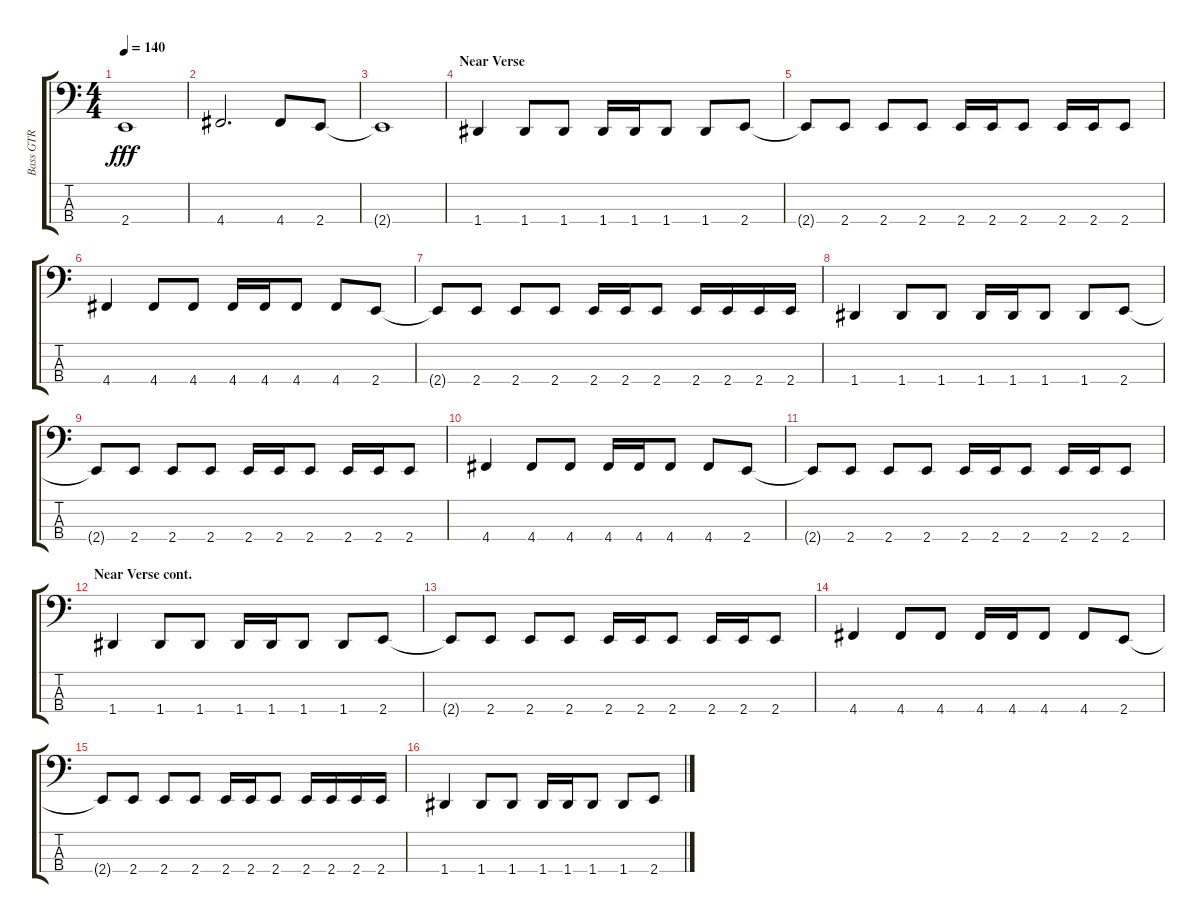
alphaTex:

\track ("Bass GTR" "Bass GTR") {instrument electricbassfinger}
\staff {score tabs}
\tuning (F2 C2 G1 D1) {hide}
\ts (4 4)
\tempo 140
\clef f4
\ks aminor
2.4{t}.1{dy fff} |
4.4.2{d} 4.4.8 2.4.8 |
2.4{t}.1 |
\section ("" "Near Verse")
1.4.4 1.4.8 1.4.8 1.4.16 1.4.16 1.4.8 1.4.8 2.4.8 |
2.4{t}.8 2.4.8 2.4.8 2.4.8 2.4.16 2.4.16 2.4.8 2.4.16 2.4.16 2.4.8 |
4.4.4 4.4.8 4.4.8 4.4.16 4.4.16 4.4.8 4.4.8 2.4.8 |
2.4{t}.8 2.4.8 2.4.8 2.4.8 2.4.16 2.4.16 2.4.8 2.4.16 2.4.16 2.4.16 2.4.16 |
1.4.4 1.4.8 1.4.8 1.4.16 1.4.16 1.4.8 1.4.8 2.4.8 |
2.4{t}.8 2.4.8 2.4.8 2.4.8 2.4.16 2.4.16 2.4.8 2.4.16 2.4.16 2.4.8 |
4.4.4 4.4.8 4.4.8 4.4.16 4.4.16 4.4.8 4.4.8 2.4.8 |
2.4{t}.8 2.4.8 2.4.8 2.4.8 2.4.16 2.4.16 2.4.8 2.4.16 2.4.16 2.4.8 |
\section ("" "Near Verse cont.")
1.4.4 1.4.8 1.4.8 1.4.16 1.4.16 1.4.8 1.4.8 2.4.8 |
2.4{t}.8 2.4.8 2.4.8 2.4.8 2.4.16 2.4.16 2.4.8 2.4.16 2.4.16 2.4.8 |
4.4.4 4.4.8 4.4.8 4.4.16 4.4.16 4.4.8 4.4.8 2.4.8 |
2.4{t}.8 2.4.8 2.4.8 2.4.8 2.4.16 2.4.16 2.4.8 2.4.16 2.4.16 2.4.16 2.4.16 |
1.4.4 1.4.8 1.4.8 1.4.16 1.4.16 1.4.8 1.4.8 2.4.8
